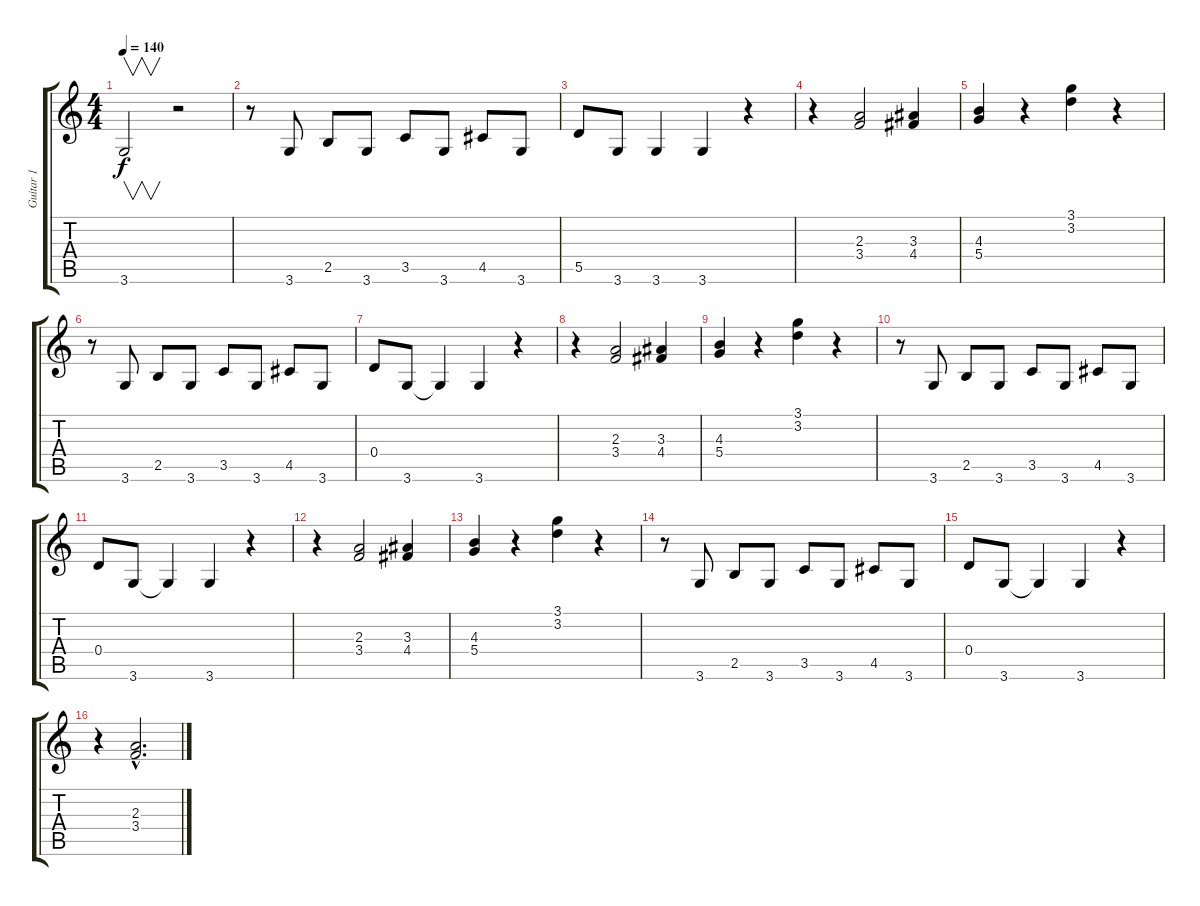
\track ("Guitar 1" "Guitar 1") {instrument distortionguitar}
\staff {score tabs}
\tuning (E4 B3 G3 D3 A2 E2) {hide}
\ts (4 4)
\tempo 140
\clef g2
\ks c
3.6.2{v dy f} r.2 |
r.8 3.6.8 2.5.8 3.6.8 3.5.8 3.6.8 4.5.8 3.6.8 |
5.5.8 3.6.8 3.6.4 3.6.4 r.4 |
r.4 (2.3 3.4).2 (3.3 4.4).4 |
(4.3 5.4).4 r.4 (3.1 3.2).4 r.4 |
r.8 3.6.8 2.5.8 3.6.8 3.5.8 3.6.8 4.5.8 3.6.8 |
0.4.8 3.6.8 3.6{t}.4 3.6.4 r.4 |
r.4 (2.3 3.4).2 (3.3 4.4).4 |
(4.3 5.4).4 r.4 (3.1 3.2).4 r.4 |
r.8 3.6.8 2.5.8 3.6.8 3.5.8 3.6.8 4.5.8 3.6.8 |
0.4.8 3.6.8 3.6{t}.4 3.6.4 r.4 |
r.4 (2.3 3.4).2 (3.3 4.4).4 |
(4.3 5.4).4 r.4 (3.1 3.2).4 r.4 |
r.8 3.6.8 2.5.8 3.6.8 3.5.8 3.6.8 4.5.8 3.6.8 |
0.4.8 3.6.8 3.6{t}.4 3.6.4 r.4 |
r.4 (2.3{hac} 3.4{hac}).2{d}
